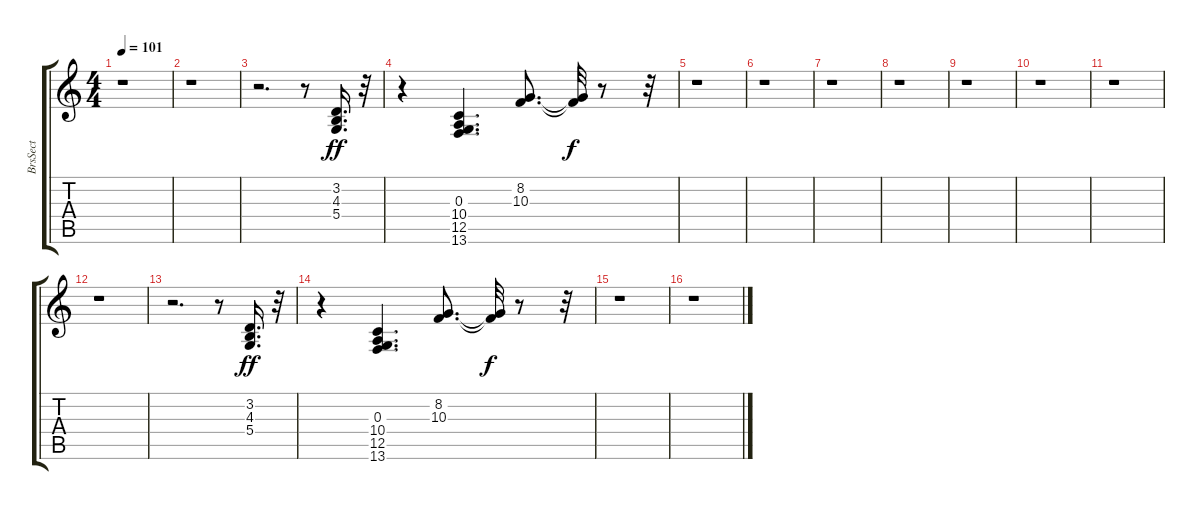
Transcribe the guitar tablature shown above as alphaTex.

\track ("BrsSect" "BrsSect") {instrument brasssection}
\staff {score tabs}
\tuning (E4 B3 G3 D3 A2 E2) {hide}
\ts (4 4)
\tempo 101
\clef g2
\ks c
r.1{dy f} |
r.1 |
r.2{d} r.8 (3.2 4.3 5.4).16{d dy ff} r.32 |
r.4 (0.3 10.4 12.5 13.6).4{d} (8.2 10.3).8{d} (8.2{t} 10.3{t}).32{dy f} r.8 r.32 |
r.1 |
r.1 |
r.1 |
r.1 |
r.1 |
r.1 |
r.1 |
r.1 |
r.2{d} r.8 (3.2 4.3 5.4).16{d dy ff} r.32 |
r.4 (0.3 10.4 12.5 13.6).4{d} (8.2 10.3).8{d} (8.2{t} 10.3{t}).32{dy f} r.8 r.32 |
r.1 |
r.1
